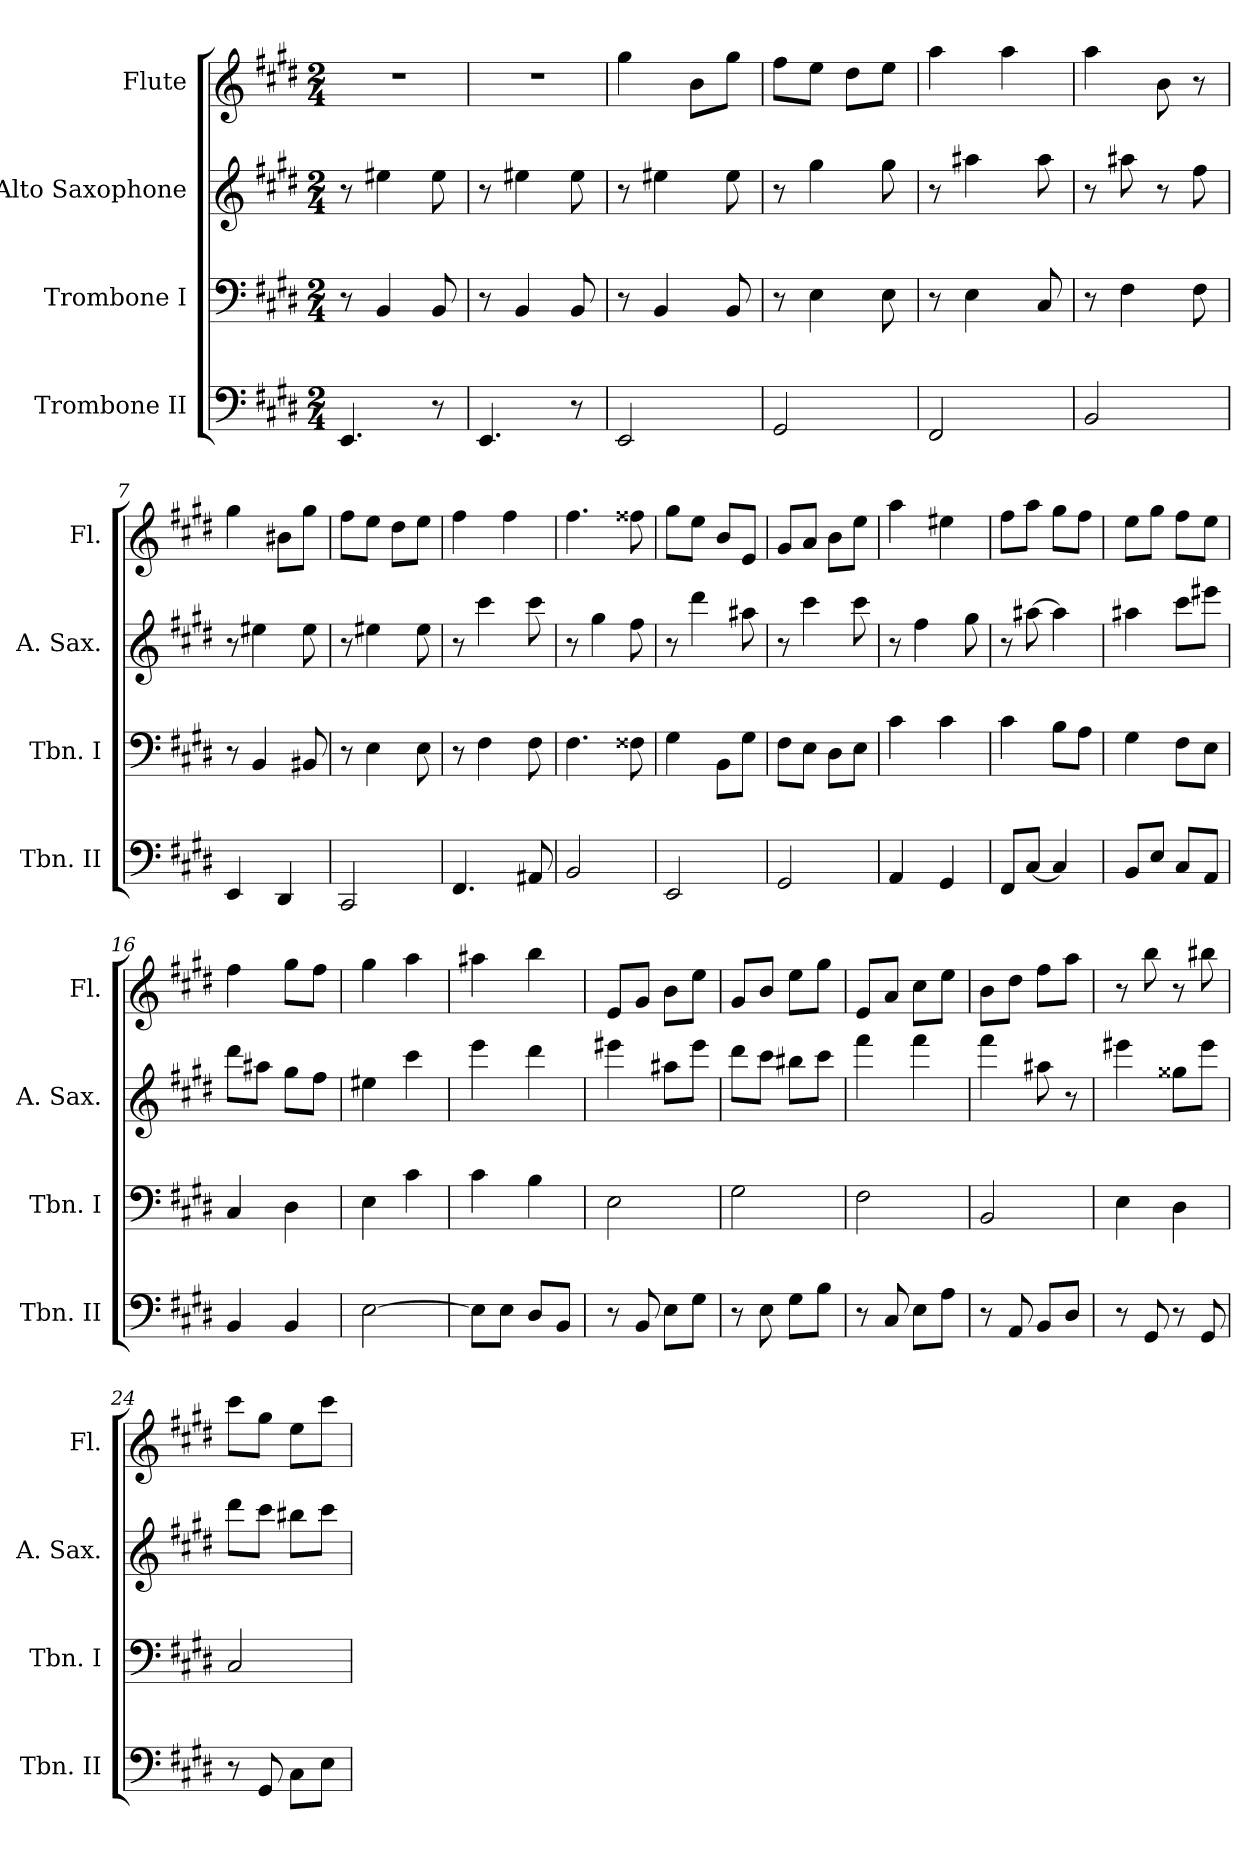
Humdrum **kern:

**kern	**kern	**kern	**kern
*part4	*part3	*part2	*part1
*staff4	*staff3	*staff2	*staff1
*I"Trombone II	*I"Trombone I	*I"Alto Saxophone	*I"Flute
*I'Tbn. II	*I'Tbn. I	*I'A. Sax.	*I'Fl.
*clefF4	*clefF4	*clefG2	*clefG2
*	*	*ITrd5c9	*
*k[f#c#g#d#]	*k[f#c#g#d#]	*k[f#]	*k[f#c#g#d#]
*M2/4	*M2/4	*M2/4	*M2/4
*MM100	*MM100	*MM100	*MM100
=1	=1	=1	=1
4.EE/	8r	8r	2r
.	4BB/	4g#X\	.
8r	8BB/	8g#\	.
=2	=2	=2	=2
4.EE/	8r	8r	2r
.	4BB/	4g#X\	.
8r	8BB/	8g#\	.
=3	=3	=3	=3
2EE/	8r	8r	4gg#\
.	4BB/	4g#X\	.
.	.	.	8b\L
.	8BB/	8g#\	8gg#\J
=4	=4	=4	=4
2GG#/	8r	8r	8ff#\L
.	4E\	4b\	8ee\J
.	.	.	8dd#\L
.	8E\	8b\	8ee\J
=5	=5	=5	=5
2FF#/	8r	8r	4aa\
.	4E\	4cc#X\	.
.	.	.	4aa\
.	8C#/	8cc#\	.
=6	=6	=6	=6
2BB/	8r	8r	4aa\
.	4F#\	8cc#X\	.
.	.	8r	8b\
.	8F#\	8a\	8r
!!LO:LB:g=z
=7	=7	=7	=7
4EE/	8r	8r	4gg#\
.	4BB/	4g#X\	.
4DD#/	.	.	8b#X\L
.	8BB#X/	8g#\	8gg#\J
=8	=8	=8	=8
2CC#/	8r	8r	8ff#\L
.	4E\	4g#X\	8ee\J
.	.	.	8dd#\L
.	8E\	8g#\	8ee\J
=9	=9	=9	=9
4.FF#/	8r	8r	4ff#\
.	4F#\	4ee\	.
.	.	.	4ff#\
8AA#X/	8F#\	8ee\	.
=10	=10	=10	=10
2BB/	4.F#\	8r	4.ff#\
.	.	4b\	.
.	8F##X\	8a\	8ff##X\
=11	=11	=11	=11
2EE/	4G#\	8r	8gg#\L
.	.	4ff#\	8ee\J
.	8BB\L	.	8b/L
.	8G#\J	8cc#X\	8e/J
=12	=12	=12	=12
2GG#/	8F#\L	8r	8g#/L
.	8E\J	4ee\	8a/J
.	8D#\L	.	8b\L
.	8E\J	8ee\	8ee\J
=13	=13	=13	=13
4AA/	4c#\	8r	4aa\
.	.	4a\	.
4GG#/	4c#\	.	4ee#X\
.	.	8b\	.
!!LO:LB:g=z
=14	=14	=14	=14
8FF#/L	4c#\	8r	8ff#\L
[8C#/J	.	[8cc#X\	8aa\J
4C#/]	8B\L	4cc#\]	8gg#\L
.	8A\J	.	8ff#\J
=15	=15	=15	=15
8BB/L	4G#\	4cc#X\	8ee\L
8E/J	.	.	8gg#\J
8C#/L	8F#\L	8ee\L	8ff#\L
8AA/J	8E\J	8gg#X\J	8ee\J
=16	=16	=16	=16
4BB/	4C#/	8ff#\L	4ff#\
.	.	8cc#X\J	.
4BB/	4D#\	8b\L	8gg#\L
.	.	8a\J	8ff#\J
=17	=17	=17	=17
[2E\	4E\	4g#X\	4gg#\
.	4c#\	4ee\	4aa\
=18	=18	=18	=18
8E\L]	4c#\	4gg\	4aa#X\
8E\J	.	.	.
8D#/L	4B\	4ff#\	4bb\
8BB/J	.	.	.
=19	=19	=19	=19
8r	2E\	4gg#X\	8e/L
8BB/	.	.	8g#/J
8E\L	.	8cc#X\L	8b\L
8G#\J	.	8gg#\J	8ee\J
=20	=20	=20	=20
8r	2G#\	8ff#\L	8g#/L
8E\	.	8ee\J	8b/J
8G#\L	.	8dd#X\L	8ee\L
8B\J	.	8ee\J	8gg#\J
!!LO:PB:g=z
=21	=21	=21	=21
8r	2F#\	4aa\	8e/L
8C#/	.	.	8a/J
8E\L	.	4aa\	8cc#\L
8A\J	.	.	8ee\J
=22	=22	=22	=22
8r	2BB/	4aa\	8b\L
8AA/	.	.	8dd#\J
8BB/L	.	8cc#X\	8ff#\L
8D#/J	.	8r	8aa\J
=23	=23	=23	=23
8r	4E\	4gg#X\	8r
8GG#/	.	.	8bb\
8r	4D#\	8b#X\L	8r
8GG#/	.	8gg#\J	8bb#X\
=24	=24	=24	=24
8r	2C#/	8ff#\L	8ccc#\L
8GG#/	.	8ee\J	8gg#\J
8C#\L	.	8dd#X\L	8ee\L
8E\J	.	8ee\J	8ccc#\J
=	=	=	=
*-	*-	*-	*-
